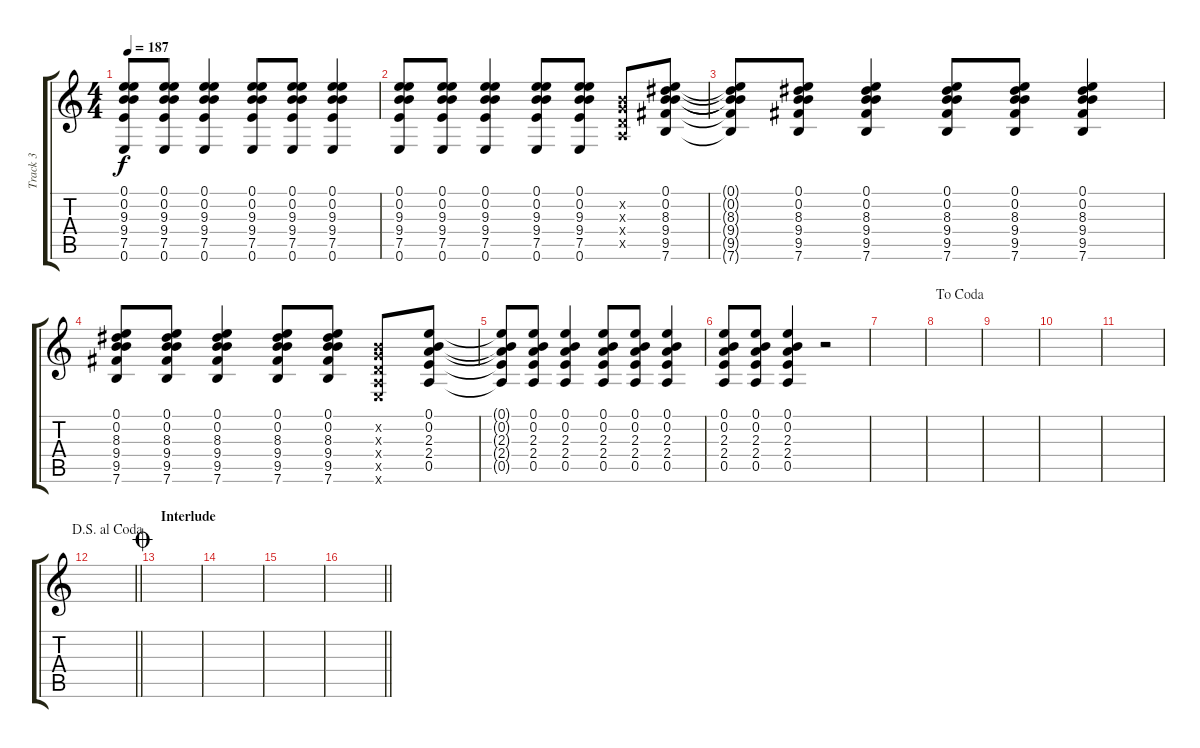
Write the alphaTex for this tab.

\track ("Track 3" "Track 3") {instrument distortionguitar}
\staff {score tabs}
\tuning (E4 B3 G3 D3 A2 E2) {hide}
\ts (4 4)
\tempo 187
\clef g2
\ks c
(0.1{t} 0.2{t} 9.3{t} 9.4{t} 7.5{t} 0.6{t}).8{dy f} (0.1 0.2 9.3 9.4 7.5 0.6).8 (0.1 0.2 9.3 9.4 7.5 0.6).4 (0.1 0.2 9.3 9.4 7.5 0.6).8 (0.1 0.2 9.3 9.4 7.5 0.6).8 (0.1 0.2 9.3 9.4 7.5 0.6).4 |
(0.1 0.2 9.3 9.4 7.5 0.6).8 (0.1 0.2 9.3 9.4 7.5 0.6).8 (0.1 0.2 9.3 9.4 7.5 0.6).4 (0.1 0.2 9.3 9.4 7.5 0.6).8 (0.1 0.2 9.3 9.4 7.5 0.6).8 (0.2{x} 0.3{x} 0.4{x} 0.5{x}).8 (0.1 0.2 8.3 9.4 9.5 7.6).8 |
(0.1{t} 0.2{t} 8.3{t} 9.4{t} 9.5{t} 7.6{t}).8 (0.1 0.2 8.3 9.4 9.5 7.6).8 (0.1 0.2 8.3 9.4 9.5 7.6).4 (0.1 0.2 8.3 9.4 9.5 7.6).8 (0.1 0.2 8.3 9.4 9.5 7.6).8 (0.1 0.2 8.3 9.4 9.5 7.6).4 |
(0.1 0.2 8.3 9.4 9.5 7.6).8 (0.1 0.2 8.3 9.4 9.5 7.6).8 (0.1 0.2 8.3 9.4 9.5 7.6).4 (0.1 0.2 8.3 9.4 9.5 7.6).8 (0.1 0.2 8.3 9.4 9.5 7.6).8 (0.2{x} 0.3{x} 0.4{x} 0.5{x} 0.6{x}).8 (0.1 0.2 2.3 2.4 0.5).8 |
(0.1{t} 0.2{t} 2.3{t} 2.4{t} 0.5{t}).8 (0.1 0.2 2.3 2.4 0.5).8 (0.1 0.2 2.3 2.4 0.5).4 (0.1 0.2 2.3 2.4 0.5).8 (0.1 0.2 2.3 2.4 0.5).8 (0.1 0.2 2.3 2.4 0.5).4 |
(0.1 0.2 2.3 2.4 0.5).8 (0.1 0.2 2.3 2.4 0.5).8 (0.1 0.2 2.3 2.4 0.5).4 r.2 |
|
\jump dacoda
|
|
|
|
\jump dalsegnoalcoda
\barLineRight lightlight
|
\section ("" "Interlude")
\jump coda
|
|
|
\barLineRight lightlight
